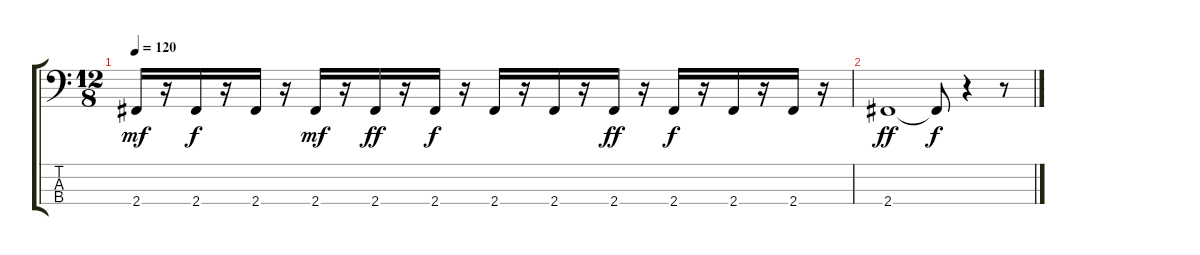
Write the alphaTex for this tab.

\track "" {instrument fretlessbass}
\staff {score tabs}
\tuning (G2 D2 A1 E1) {hide}
\ts (12 8)
\tempo 120
\clef f4
\ks c
2.4.16{dy mf} r.16 2.4.16{dy f} r.16 2.4.16 r.16 2.4.16{dy mf} r.16 2.4.16{dy ff} r.16 2.4.16{dy f} r.16 2.4.16 r.16 2.4.16 r.16 2.4.16{dy ff} r.16 2.4.16{dy f} r.16 2.4.16 r.16 2.4.16 r.16 |
2.4.1{dy ff} 2.4{t}.8{dy f} r.4 r.8
